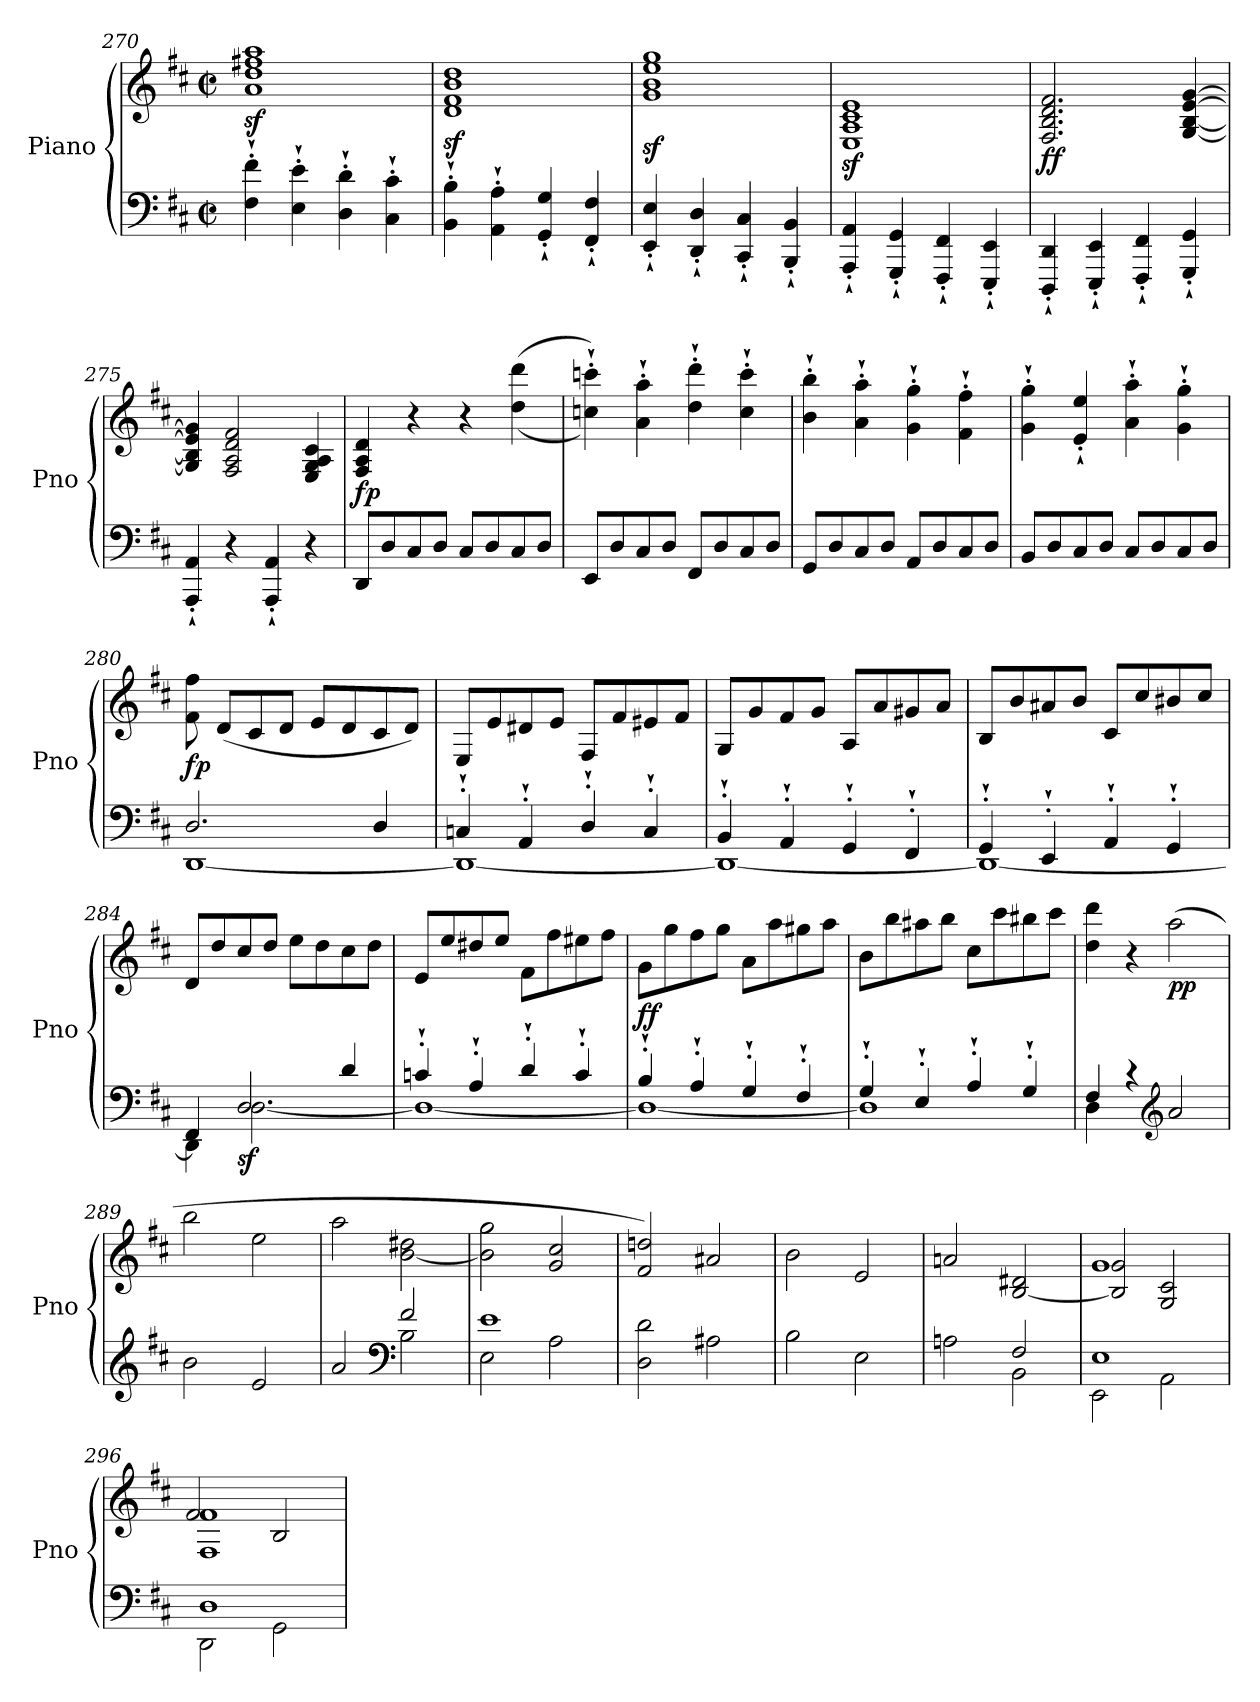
**kern	**kern	**dynam
*part1	*part1	*part1
*staff2	*staff1	*staff1/2
*I"Piano	*	*
*I'Pno	*	*
*clefF4	*clefG2	*
*k[f#c#]	*k[f#c#]	*
*D:	*D:	*
*M2/2	*M2/2	*
*met(c|)	*met(c|)	*
=270	=270	=270
4F#\`>'> 4f#\`>'>	1az< 1ddz< 1ff#Xz< 1aaz<	.
4E\`>'> 4e\`>'>	.	.
4D\`>'> 4d\`>'>	.	.
4C#\`>'> 4c#\`>'>	.	.
!!LO:LB:g=z
=271	=271	=271
4BB\`>'> 4B\`>'>	1dz< 1f#z< 1bz< 1ddz<	.
4AA\`>'> 4A\`>'>	.	.
4GG/`<'< 4G/`<'<	.	.
4FF#/`<'< 4F#/`<'<	.	.
=272	=272	=272
4EE/`<'< 4E/`<'<	1gz< 1bz< 1eez< 1ggz<	.
4DD/`<'< 4D/`<'<	.	.
4CC#/`<'< 4C#/`<'<	.	.
4BBB/`<'< 4BB/`<'<	.	.
=273	=273	=273
4AAA/`<'< 4AA/`<'<	1Ez< 1Az< 1c#z< 1ez<	.
4GGG/`<'< 4GG/`<'<	.	.
4FFF#/`<'< 4FF#/`<'<	.	.
4EEE/`<'< 4EE/`<'<	.	.
=274	=274	=274
!	!	!LO:DY:b
4DDD/`<'< 4DD/`<'<	2.F#/ 2.B/ 2.d/ 2.f#/	ff
4EEE/`<'< 4EE/`<'<	.	.
4FFF#/`<'< 4FF#/`<'<	.	.
4GGG/`<'< 4GG/`<'<	[4G/ [4B/ [4e/ [4g/	.
=275	=275	=275
4AAA/`<'< 4AA/`<'<	4G/] 4B/] 4e/] 4g/]	.
4r	2F#/ 2A/ 2d/ 2f#/	.
4AAA/`<'< 4AA/`<'<	.	.
4r	4E/ 4G/ 4A/ 4c#/	.
=276	=276	=276
!	!	!LO:DY:b
8DD/L	4F#/ 4A/ 4d/	fp
8D/	.	.
8C#/	4r	.
8D/J	.	.
8C#/L	4r	.
8D/	.	.
8C#/	(>(>4dd\ 4ddd\	.
8D/J	.	.
=277	=277	=277
8EE/L	4ccn\`>'> 4cccn\`>'>))	.
8D/	.	.
8C#/	4a\`>'> 4aa\`>'>	.
8D/J	.	.
8FF#/L	4dd\`>'> 4ddd\`>'>	.
8D/	.	.
8C#/	4cc\`>'> 4ccc\`>'>	.
8D/J	.	.
!!LO:LB:g=z
=278	=278	=278
8GG/L	4b\`>'> 4bb\`>'>	.
8D/	.	.
8C#/	4a\`>'> 4aa\`>'>	.
8D/J	.	.
8AA/L	4g\`>'> 4gg\`>'>	.
8D/	.	.
8C#/	4f#\`>'> 4ff#\`>'>	.
8D/J	.	.
=279	=279	=279
8BB/L	4g\`>'> 4gg\`>'>	.
8D/	.	.
8C#/	4e/`<'< 4ee/`<'<	.
8D/J	.	.
8C#/L	4a\`>'> 4aa\`>'>	.
8D/	.	.
8C#/	4g\`>'> 4gg\`>'>	.
8D/J	.	.
=280	=280	=280
*^	*	*
!	!	!	!LO:DY:b
2.D/	[<1DD	8f#\ 8ff#\	fp
.	.	(<8d/L	.
.	.	8c#/	.
.	.	8d/J	.
.	.	8e/L	.
.	.	8d/	.
4D/	.	8c#/	.
.	.	8d/J)	.
=281	=281	=281	=281
4Cn`>'>/	1DD_	8E/L	.
.	.	8e/	.
4AA`>'>/	.	8d#X/	.
.	.	8e/J	.
4D`>'>/	.	8F#/L	.
.	.	8f#/	.
4C`>'>/	.	8e#X/	.
.	.	8f#/J	.
=282	=282	=282	=282
4BB`>'>/	1DD_	8G/L	.
.	.	8g/	.
4AA`>'>/	.	8f#/	.
.	.	8g/J	.
4GG`>'>/	.	8A/L	.
.	.	8a/	.
4FF#`>'>/	.	8g#X/	.
.	.	8a/J	.
!!LO:LB:g=z
=283	=283	=283	=283
4GG`>'>/	1DD_	8B/L	.
.	.	8b/	.
4EE`>'>/	.	8a#X/	.
.	.	8b/J	.
4AA`>'>/	.	8c#/L	.
.	.	8cc#/	.
4GG`>'>/	.	8b#X/	.
.	.	8cc#/J	.
=284	=284	=284	=284
4FF#/	4DD\]	8d/L	.
.	.	8dd/	.
!	!	!	!LO:DY:b=2
2D/	[<2.D\	8cc#/	sf
.	.	8dd/J	.
.	.	8ee\L	.
.	.	8dd\	.
4d/	.	8cc#\	.
.	.	8dd\J	.
=285	=285	=285	=285
4cn`>'>/	1D_	8e/L	.
.	.	8ee/	.
4A`>'>/	.	8dd#X/	.
.	.	8ee/J	.
4d`>'>/	.	8f#\L	.
.	.	8ff#\	.
4c`>'>/	.	8ee#X\	.
.	.	8ff#\J	.
=286	=286	=286	=286
!	!	!	!LO:DY:b
4B`>'>/	1D_	8g\L	ff
.	.	8gg\	.
4A`>'>/	.	8ff#\	.
.	.	8gg\J	.
4G`>'>/	.	8a\L	.
.	.	8aa\	.
4F#`>'>/	.	8gg#X\	.
.	.	8aa\J	.
=287	=287	=287	=287
4G`>'>/	1D]	8b\L	.
.	.	8bb\	.
4E`>'>/	.	8aa#X\	.
.	.	8bb\J	.
4A`>'>/	.	8cc#\L	.
.	.	8ccc#\	.
4G`>'>/	.	8bb#X\	.
.	.	8ccc#\J	.
!!LO:LB:g=z
=288	=288	=288	=288
4F#/	4D\	4dd\ 4ddd\	.
4rc	2.ryy	4r	.
*clefG2	*	*	*
!	!	!	!LO:DY:b
2a/	.	(>2aa\	pp
*v	*v	*	*
=289	=289	=289
2b\	2bb\	.
2e/	2ee\	.
=290	=290	=290
*^	*	*
2a/	2ryy	2aa\	.
*clefF4	*	*	*
2f#/	2B\	[2b\ 2dd#X\	.
=291	=291	=291	=291
1e	2E\	2b\] 2gg\	.
.	2A\	2g/ 2cc#/	.
*v	*v	*	*
=292	=292	=292
2D\ 2d\	2f#/ 2ddn/)	.
2A#X\	2a#X/	.
=293	=293	=293
2B\	2b\	.
2E\	2e/	.
=294	=294	=294
*^	*^	*
2An\	2ryy	2an/	2ryy	.
2F#/	2BB\	2ryy	[>2B/ 2d#X/	.
=295	=295	=295	=295	=295
1E	2EE\	1g	2B/] 2g/	.
.	2AA\	.	2G/ 2c#/	.
=296	=296	=296	=296	=296
1D	2DD\	1F# 1f#	2f#/	.
.	2GG\	.	2B/	.
*v	*v	*	*	*
*	*v	*v	*
=	=	=
*-	*-	*-
